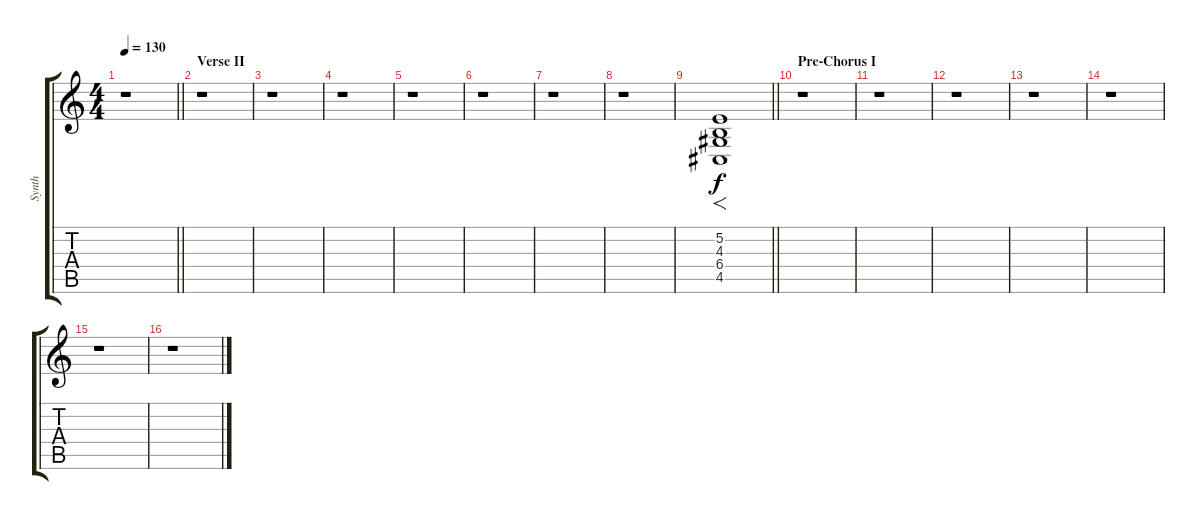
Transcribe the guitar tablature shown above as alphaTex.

\track ("Synth" "Synth") {instrument stringensemble1}
\staff {score tabs}
\tuning (E4 B3 G3 D3 A2 E2) {hide}
\ts (4 4)
\tempo 130
\clef g2
\barLineRight lightlight
\ks c
r.1{dy f} |
\section ("" "Verse II")
r.1 |
r.1 |
r.1 |
r.1 |
r.1 |
r.1 |
r.1 |
\barLineRight lightlight
(5.2 4.3 6.4 4.5).1{f} |
\section ("" "Pre-Chorus I")
r.1 |
r.1 |
r.1 |
r.1 |
r.1 |
r.1 |
r.1
